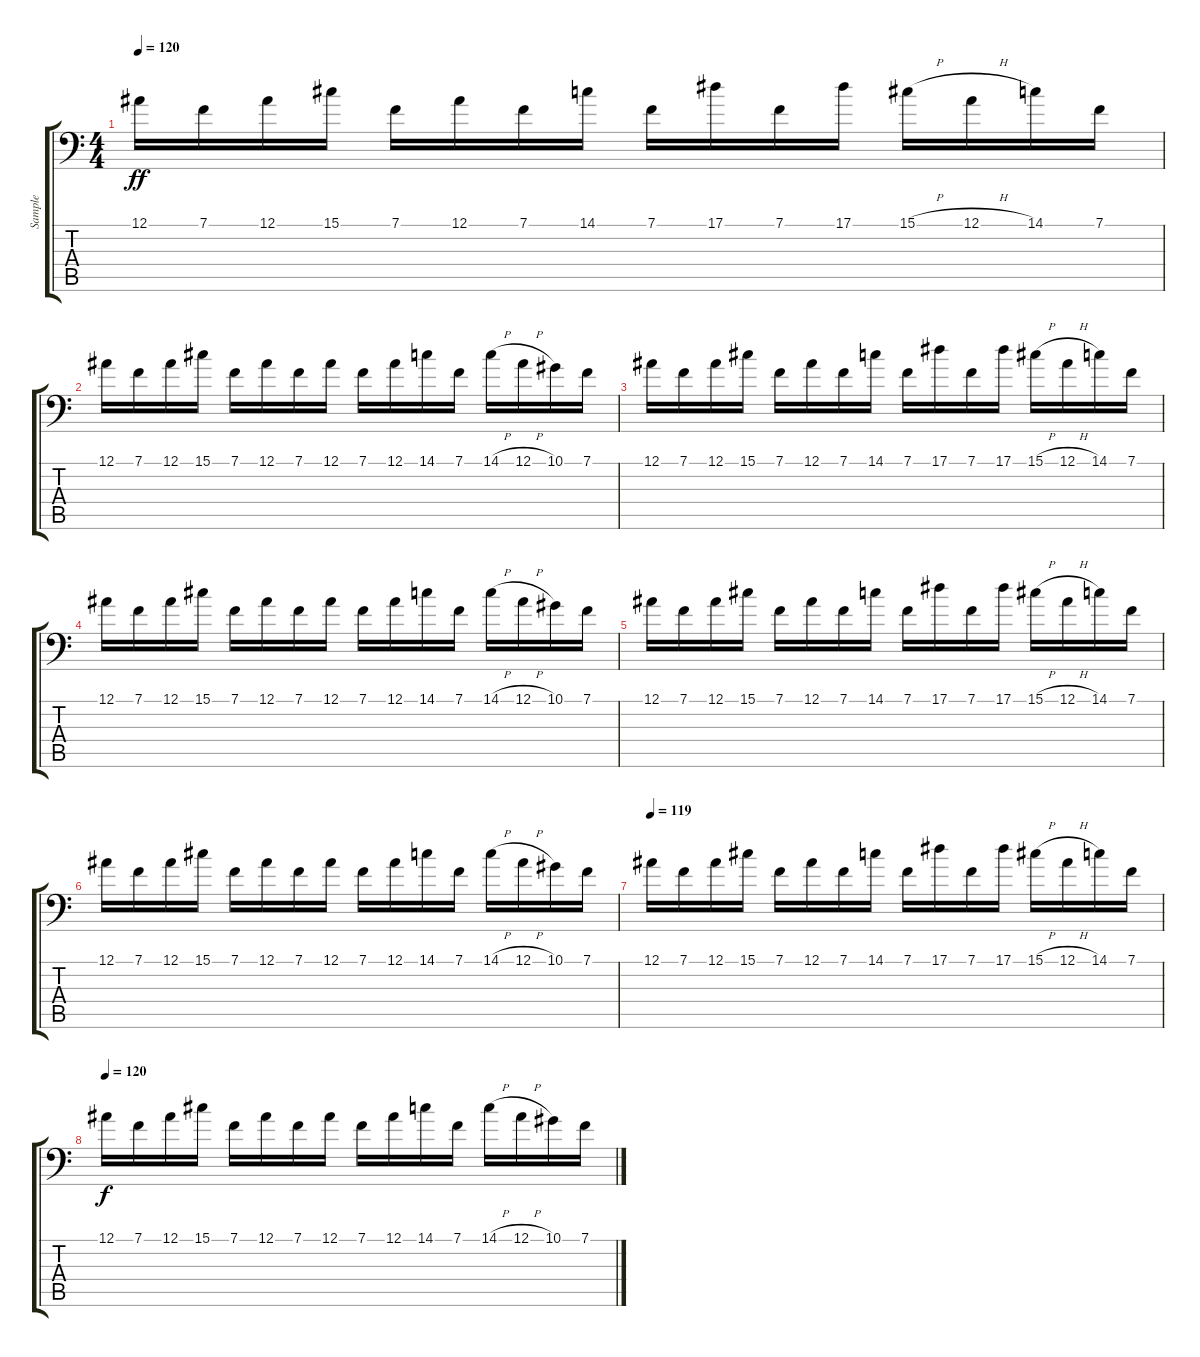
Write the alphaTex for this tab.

\track ("Sample" "Sample") {instrument recorder}
\staff {score tabs}
\tuning (Bb3 F3 Db3 Ab2 Eb2 Bb1) {hide}
\ts (4 4)
\tempo 120
\clef f4
\ks c
12.1.16{dy ff} 7.1.16 12.1.16 15.1.16 7.1.16 12.1.16 7.1.16 14.1.16 7.1.16 17.1.16 7.1.16 17.1.16 15.1{h}.16 12.1{h}.16 14.1.16 7.1.16 |
12.1.16 7.1.16 12.1.16 15.1.16 7.1.16 12.1.16 7.1.16 12.1.16 7.1.16 12.1.16 14.1.16 7.1.16 14.1{h}.16 12.1{h}.16 10.1.16 7.1.16 |
12.1.16 7.1.16 12.1.16 15.1.16 7.1.16 12.1.16 7.1.16 14.1.16 7.1.16 17.1.16 7.1.16 17.1.16 15.1{h}.16 12.1{h}.16 14.1.16 7.1.16 |
12.1.16 7.1.16 12.1.16 15.1.16 7.1.16 12.1.16 7.1.16 12.1.16 7.1.16 12.1.16 14.1.16 7.1.16 14.1{h}.16 12.1{h}.16 10.1.16 7.1.16 |
12.1.16 7.1.16 12.1.16 15.1.16 7.1.16 12.1.16 7.1.16 14.1.16 7.1.16 17.1.16 7.1.16 17.1.16 15.1{h}.16 12.1{h}.16 14.1.16 7.1.16 |
12.1.16 7.1.16 12.1.16 15.1.16 7.1.16 12.1.16 7.1.16 12.1.16 7.1.16 12.1.16 14.1.16 7.1.16 14.1{h}.16 12.1{h}.16 10.1.16 7.1.16 |
\tempo 119
12.1.16 7.1.16 12.1.16 15.1.16 7.1.16 12.1.16 7.1.16 14.1.16 7.1.16 17.1.16 7.1.16 17.1.16 15.1{h}.16 12.1{h}.16 14.1.16 7.1.16 |
\tempo 120
12.1.16{dy f} 7.1.16 12.1.16 15.1.16 7.1.16 12.1.16 7.1.16 12.1.16 7.1.16 12.1.16 14.1.16 7.1.16 14.1{h}.16 12.1{h}.16 10.1.16 7.1.16
